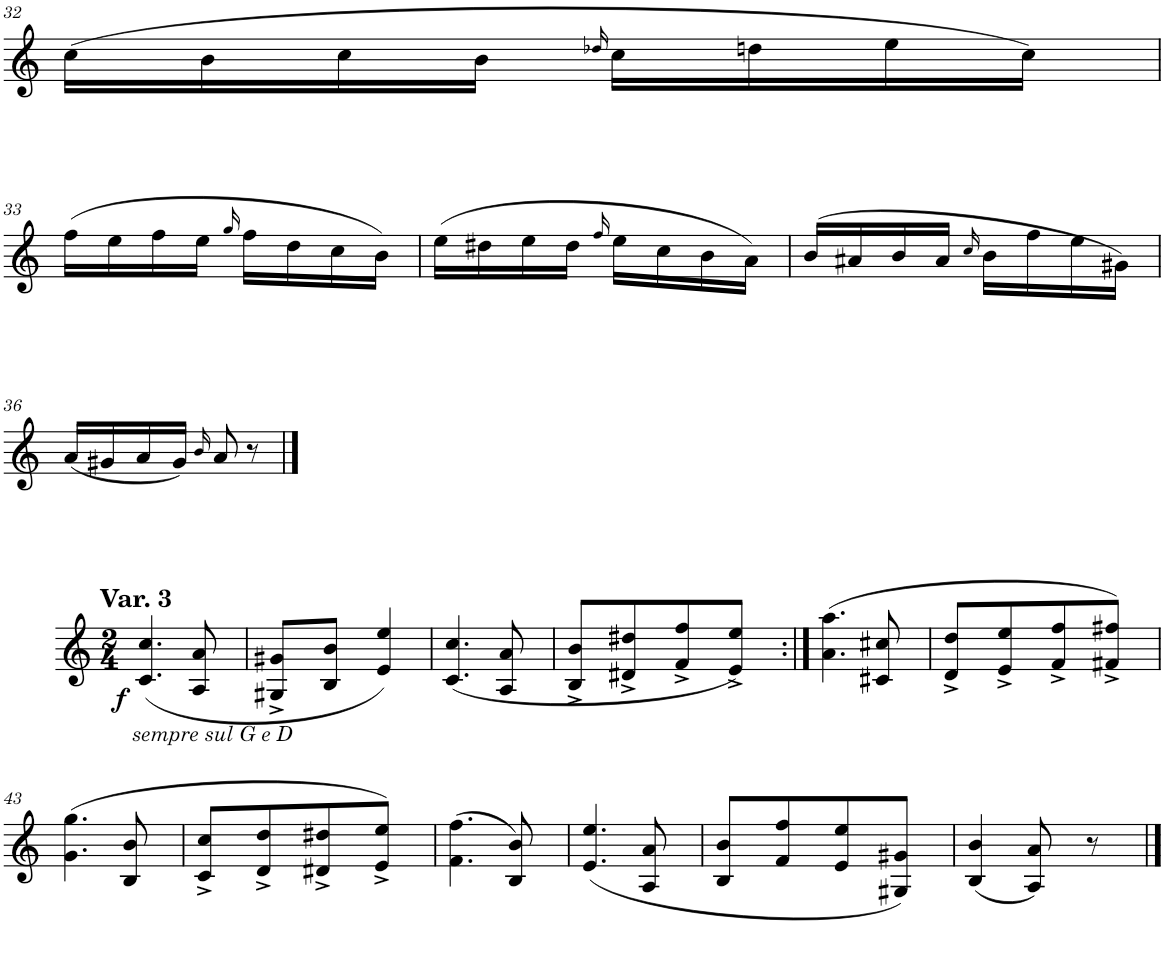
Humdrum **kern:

**kern	**dynam
*part1	*part1
*staff1	*staff1
*I"Violin	*
*I'Vln.	*
!!LO:PB:g=z
*clefG2	*
*k[]	*
*M2/4	*
=32	=32
(16cc\LL	.
16b\	.
16cc\	.
16b\JJ	.
16qdd-X/	.
16cc\LL	.
16ddn\	.
16ee\	.
16cc\JJ)	.
!!LO:LB:g=z
=33	=33
(16ff\LL	.
16ee\	.
16ff\	.
16ee\JJ	.
16qgg/	.
16ff\LL	.
16dd\	.
16cc\	.
16b\JJ)	.
=34	=34
(16ee\LL	.
16dd#X\	.
16ee\	.
16dd#\JJ	.
16qff/	.
16ee\LL	.
16cc\	.
16b\	.
16a\JJ)	.
=35	=35
(16b/LL	.
16a#X/	.
16b/	.
16a#/JJ	.
16qcc/	.
16b\LL	.
16ff\	.
16ee\	.
16g#X\JJ)	.
!!LO:LB:g=z
=36	=36
(16a/LL	.
16g#X/	.
16a/	.
16g#/JJ)	.
16qb/	.
8a/	.
8r	.
!!LO:LB:g=z
==37	==37
*M2/4	*
!LO:TX:a:B:t=Var. 3	!
!LO:TX:b:i:t=sempre sul G e D	!
!	!LO:DY:b
(<4.c/ 4.cc/	f
8A/ 8a/	.
=38	=38
8G#X/^ 8g#X/^L	.
8B/ 8b/J	.
4e/ 4ee/)	.
=39	=39
(<4.c/ 4.cc/	.
8A/ 8a/	.
=40	=40
8B/^ 8b/^L	.
8d#X/^ 8dd#X/^	.
8f/^ 8ff/^	.
8e/^ 8ee/^J)	.
=41:|!	=41:|!
(4.a\ 4.aa\	.
8c#X/ 8cc#X/	.
=42	=42
8d/^ 8dd/^L	.
8e/^ 8ee/^	.
8f/^ 8ff/^	.
8f#X/^ 8ff#X/^J)	.
!!LO:LB:g=z
=43	=43
(4.g\ 4.gg\	.
8B/ 8b/	.
=44	=44
8c/^ 8cc/^L	.
8d/^ 8dd/^	.
8d#X/^ 8dd#X/^	.
8e/^ 8ee/^J)	.
=45	=45
(4.f\ 4.ff\	.
8B/ 8b/)	.
=46	=46
(<4.e/ 4.ee/	.
8A/ 8a/	.
=47	=47
8B/ 8b/L	.
8f/ 8ff/	.
8e/ 8ee/	.
8G#X/ 8g#X/J)	.
=48	=48
(4B/ 4b/	.
8A/ 8a/)	.
8r	.
==	==
*-	*-
